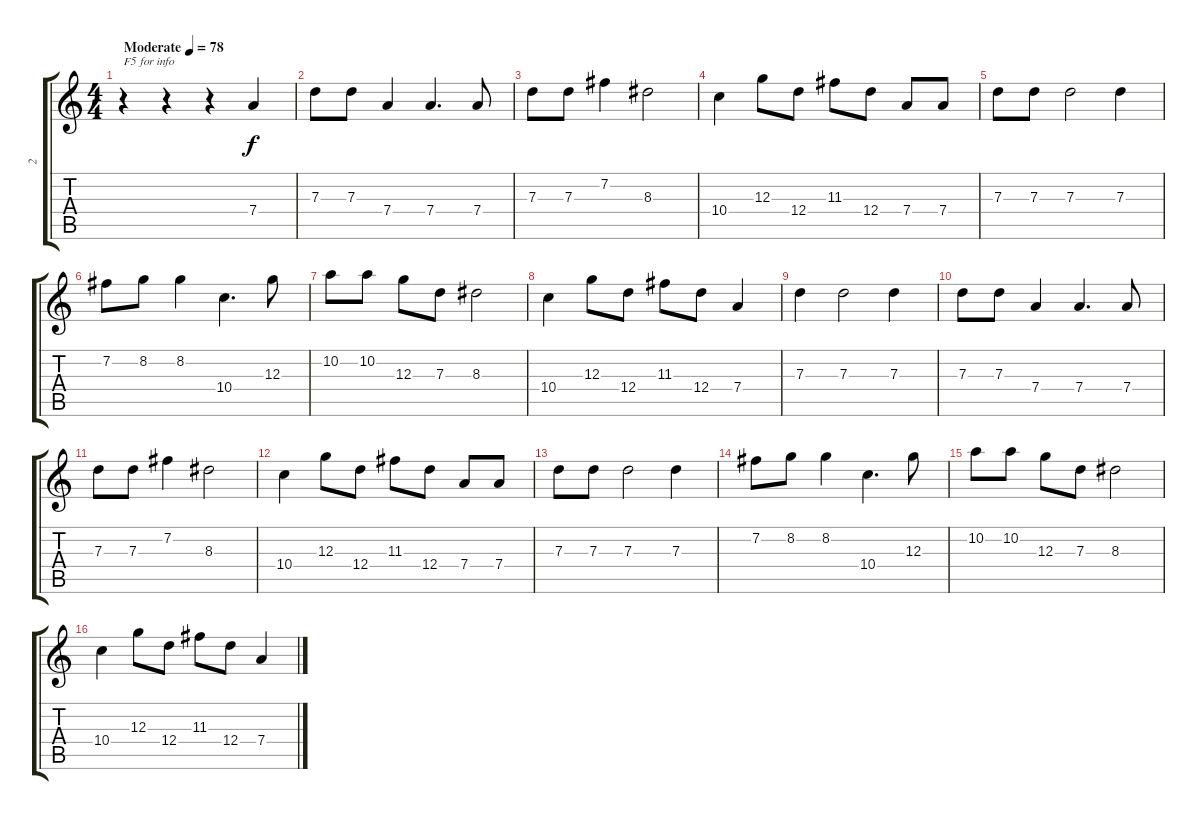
\track ("2" "2") {instrument distortionguitar}
\staff {score tabs}
\tuning (E4 B3 G3 D3 A2 E2) {hide}
\ts (4 4)
\tempo (78 "Moderate")
\clef g2
\ks c
r.4{txt "F5 for info" dy f instrument distortionguitar} r.4 r.4 7.4.4 |
7.3.8 7.3.8 7.4.4 7.4.4{d} 7.4.8 |
7.3.8 7.3.8 7.2.4 8.3.2 |
10.4.4 12.3.8 12.4.8 11.3.8 12.4.8 7.4.8 7.4.8 |
7.3.8 7.3.8 7.3.2 7.3.4 |
7.2.8 8.2.8 8.2.4 10.4.4{d} 12.3.8 |
10.2.8 10.2.8 12.3.8 7.3.8 8.3.2 |
10.4.4 12.3.8 12.4.8 11.3.8 12.4.8 7.4.4 |
7.3.4 7.3.2 7.3.4 |
7.3.8 7.3.8 7.4.4 7.4.4{d} 7.4.8 |
7.3.8 7.3.8 7.2.4 8.3.2 |
10.4.4 12.3.8 12.4.8 11.3.8 12.4.8 7.4.8 7.4.8 |
7.3.8 7.3.8 7.3.2 7.3.4 |
7.2.8 8.2.8 8.2.4 10.4.4{d} 12.3.8 |
10.2.8 10.2.8 12.3.8 7.3.8 8.3.2 |
10.4.4 12.3.8 12.4.8 11.3.8 12.4.8 7.4.4
